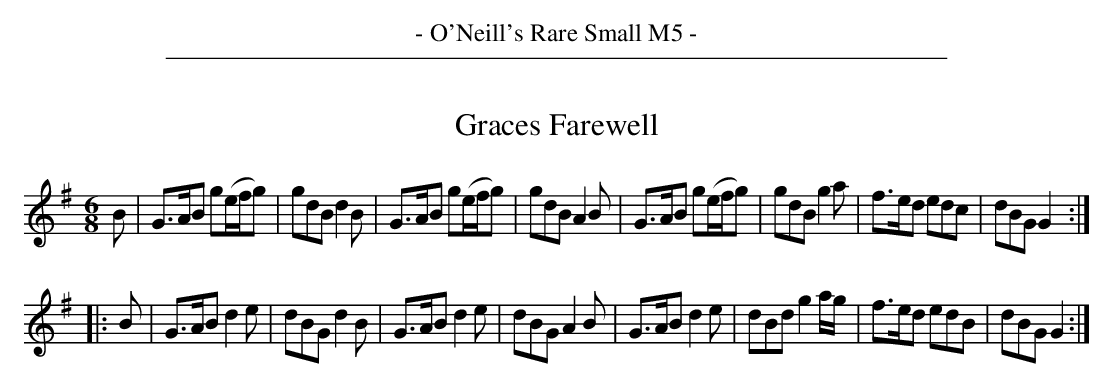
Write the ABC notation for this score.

X:1
T: Graces Farewell
M: 6/8
L: 1/8
K: G
B |\
G>AB g(e/f/g) | gdB d2B | G>AB g(e/f/g) | gdB A2B |\
G>AB g(e/f/g) | gdB g2a | f>ed edc | dBG G2 ::
B |\
G>AB d2e | dBG d2B | G>AB d2e | dBG A2B |\
G>AB d2e | dBd g2a/g/ | f>ed edB | dBG G2 :|
